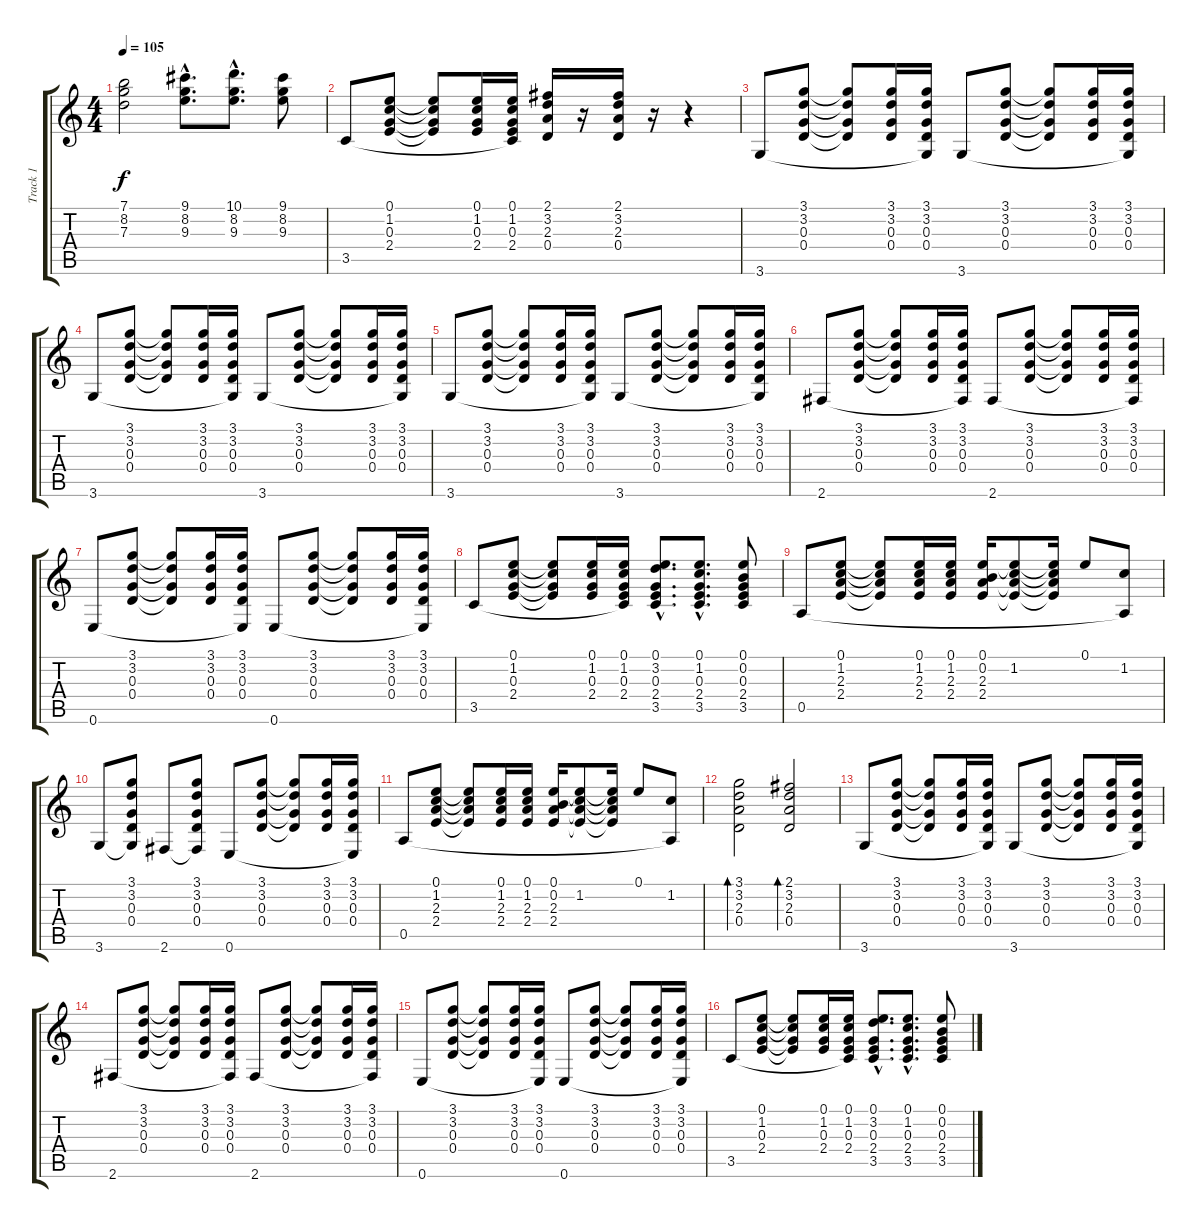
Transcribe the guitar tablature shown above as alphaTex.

\track ("Track 1" "Track 1") {instrument overdrivenguitar}
\staff {score tabs}
\tuning (E4 B3 G3 D3 A2 E2) {hide}
\ts (4 4)
\tempo 105
\clef g2
\ks c
(7.1 8.2 7.3).2{dy f} (9.1{hac} 8.2{hac} 9.3{hac}).8{d} (10.1{hac} 8.2{hac} 9.3{hac}).8{d} (9.1 8.2 9.3).8 |
3.5.8 (0.1 1.2 0.3 2.4).8 (0.1{t} 1.2{t} 0.3{t} 2.4{t}).8 (0.1 1.2 0.3 2.4).16 (0.1 1.2 0.3 2.4 3.5{t}).16 (2.1 3.2 2.3 0.4).16 r.16 (2.1 3.2 2.3 0.4).16 r.16 r.4 |
3.6.8 (3.1 3.2 0.3 0.4).8 (3.1{t} 3.2{t} 0.3{t} 0.4{t}).8 (3.1 3.2 0.3 0.4).16 (3.1 3.2 0.3 0.4 3.6{t}).16 3.6.8 (3.1 3.2 0.3 0.4).8 (3.1{t} 3.2{t} 0.3{t} 0.4{t}).8 (3.1 3.2 0.3 0.4).16 (3.1 3.2 0.3 0.4 3.6{t}).16 |
3.6.8 (3.1 3.2 0.3 0.4).8 (3.1{t} 3.2{t} 0.3{t} 0.4{t}).8 (3.1 3.2 0.3 0.4).16 (3.1 3.2 0.3 0.4 3.6{t}).16 3.6.8 (3.1 3.2 0.3 0.4).8 (3.1{t} 3.2{t} 0.3{t} 0.4{t}).8 (3.1 3.2 0.3 0.4).16 (3.1 3.2 0.3 0.4 3.6{t}).16 |
3.6.8 (3.1 3.2 0.3 0.4).8 (3.1{t} 3.2{t} 0.3{t} 0.4{t}).8 (3.1 3.2 0.3 0.4).16 (3.1 3.2 0.3 0.4 3.6{t}).16 3.6.8 (3.1 3.2 0.3 0.4).8 (3.1{t} 3.2{t} 0.3{t} 0.4{t}).8 (3.1 3.2 0.3 0.4).16 (3.1 3.2 0.3 0.4 3.6{t}).16 |
2.6.8 (3.1 3.2 0.3 0.4).8 (3.1{t} 3.2{t} 0.3{t} 0.4{t}).8 (3.1 3.2 0.3 0.4).16 (3.1 3.2 0.3 0.4 2.6{t}).16 2.6.8 (3.1 3.2 0.3 0.4).8 (3.1{t} 3.2{t} 0.3{t} 0.4{t}).8 (3.1 3.2 0.3 0.4).16 (3.1 3.2 0.3 0.4 2.6{t}).16 |
0.6.8 (3.1 3.2 0.3 0.4).8 (3.1{t} 3.2{t} 0.3{t} 0.4{t}).8 (3.1 3.2 0.3 0.4).16 (3.1 3.2 0.3 0.4 0.6{t}).16 0.6.8 (3.1 3.2 0.3 0.4).8 (3.1{t} 3.2{t} 0.3{t} 0.4{t}).8 (3.1 3.2 0.3 0.4).16 (3.1 3.2 0.3 0.4 0.6{t}).16 |
3.5.8 (0.1 1.2 0.3 2.4).8 (0.1{t} 1.2{t} 0.3{t} 2.4{t}).8 (0.1 1.2 0.3 2.4).16 (0.1 1.2 0.3 2.4 3.5{t}).16 (0.1{hac} 3.2{hac} 0.3{hac} 2.4{hac} 3.5{hac}).8{d} (0.1{hac} 1.2{hac} 0.3{hac} 2.4{hac} 3.5{hac}).8{d} (0.1 0.2 0.3 2.4 3.5).8 |
0.5.8 (0.1 1.2 2.3 2.4).8 (0.1{t} 1.2{t} 2.3{t} 2.4{t}).8 (0.1 1.2 2.3 2.4).16 (0.1 1.2 2.3 2.4).16 (0.1 0.2 2.3 2.4).16 (0.1{t} 1.2 2.3{t} 2.4{t}).8 (0.1{t} 1.2{t} 2.3{t} 2.4{t}).16 0.1.8 (1.2 0.5{t}).8 |
3.6.8 (3.1 3.2 0.3 0.4 3.6{t}).8 2.6.8 (3.1 3.2 0.3 0.4 2.6{t}).8 0.6.8 (3.1 3.2 0.3 0.4).8 (3.1{t} 3.2{t} 0.3{t} 0.4{t}).8 (3.1 3.2 0.3 0.4).16 (3.1 3.2 0.3 0.4 0.6{t}).16 |
0.5.8 (0.1 1.2 2.3 2.4).8 (0.1{t} 1.2{t} 2.3{t} 2.4{t}).8 (0.1 1.2 2.3 2.4).16 (0.1 1.2 2.3 2.4).16 (0.1 0.2 2.3 2.4).16 (0.1{t} 1.2 2.3{t} 2.4{t}).8 (0.1{t} 1.2{t} 2.3{t} 2.4{t}).16 0.1.8 (1.2 0.5{t}).8 |
(3.1 3.2 2.3 0.4).2{bd 60} (2.1 3.2 2.3 0.4).2{bd 60} |
3.6.8 (3.1 3.2 0.3 0.4).8 (3.1{t} 3.2{t} 0.3{t} 0.4{t}).8 (3.1 3.2 0.3 0.4).16 (3.1 3.2 0.3 0.4 3.6{t}).16 3.6.8 (3.1 3.2 0.3 0.4).8 (3.1{t} 3.2{t} 0.3{t} 0.4{t}).8 (3.1 3.2 0.3 0.4).16 (3.1 3.2 0.3 0.4 3.6{t}).16 |
2.6.8 (3.1 3.2 0.3 0.4).8 (3.1{t} 3.2{t} 0.3{t} 0.4{t}).8 (3.1 3.2 0.3 0.4).16 (3.1 3.2 0.3 0.4 2.6{t}).16 2.6.8 (3.1 3.2 0.3 0.4).8 (3.1{t} 3.2{t} 0.3{t} 0.4{t}).8 (3.1 3.2 0.3 0.4).16 (3.1 3.2 0.3 0.4 2.6{t}).16 |
0.6.8 (3.1 3.2 0.3 0.4).8 (3.1{t} 3.2{t} 0.3{t} 0.4{t}).8 (3.1 3.2 0.3 0.4).16 (3.1 3.2 0.3 0.4 0.6{t}).16 0.6.8 (3.1 3.2 0.3 0.4).8 (3.1{t} 3.2{t} 0.3{t} 0.4{t}).8 (3.1 3.2 0.3 0.4).16 (3.1 3.2 0.3 0.4 0.6{t}).16 |
3.5.8 (0.1 1.2 0.3 2.4).8 (0.1{t} 1.2{t} 0.3{t} 2.4{t}).8 (0.1 1.2 0.3 2.4).16 (0.1 1.2 0.3 2.4 3.5{t}).16 (0.1{hac} 3.2{hac} 0.3{hac} 2.4{hac} 3.5{hac}).8{d} (0.1{hac} 1.2{hac} 0.3{hac} 2.4{hac} 3.5{hac}).8{d} (0.1 0.2 0.3 2.4 3.5).8
